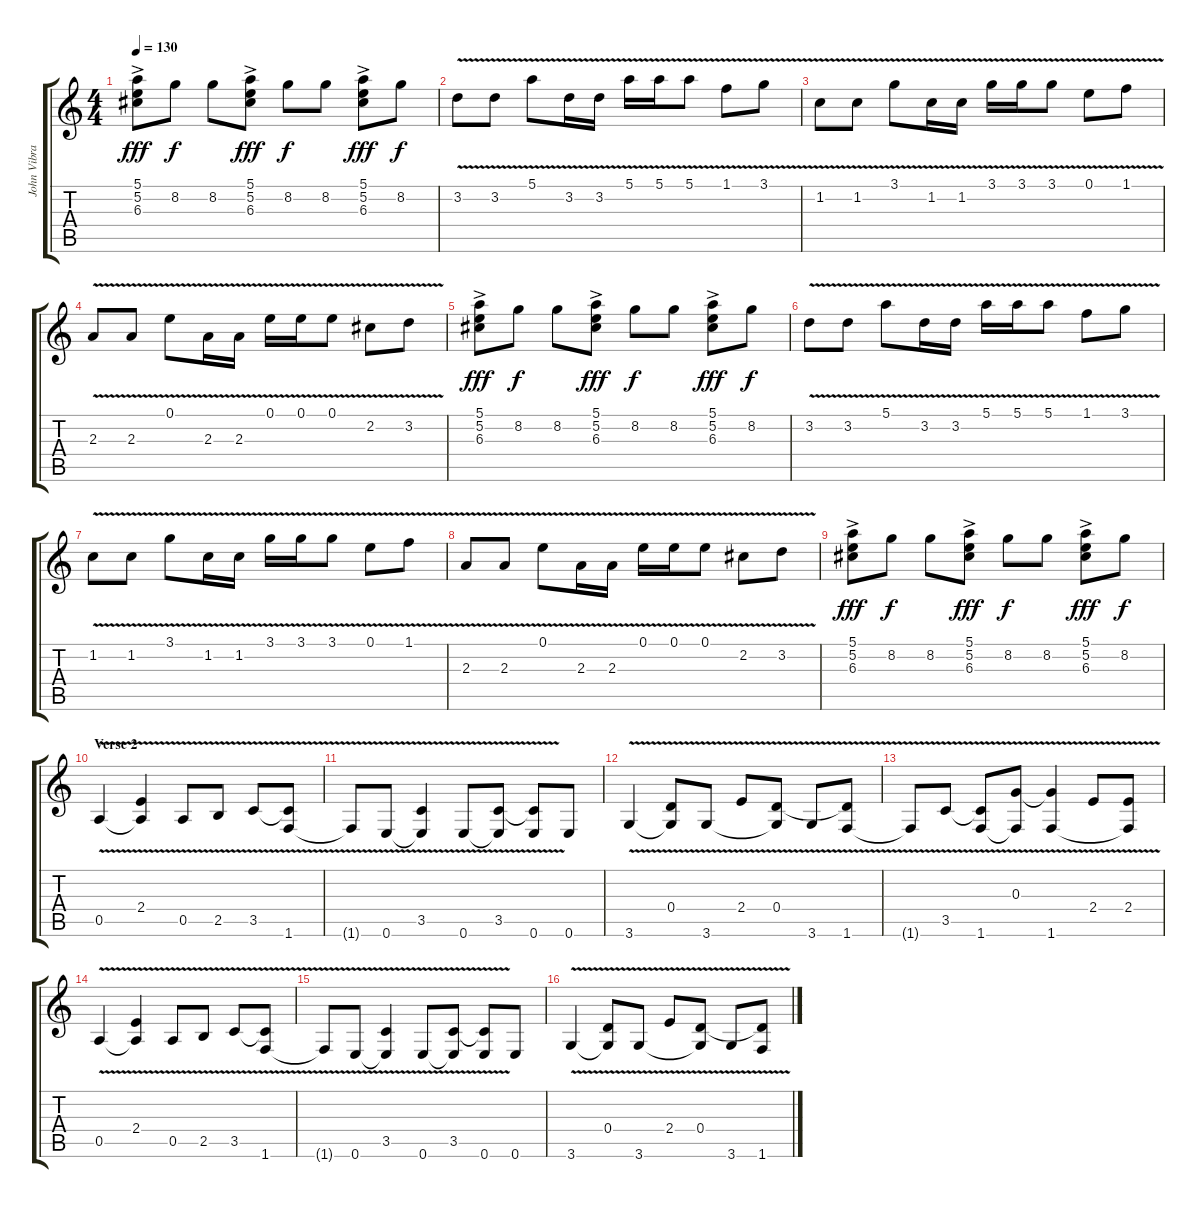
\track ("John Vibrato" "John Vibra") {instrument acousticguitarsteel}
\staff {score tabs}
\tuning (E4 B3 G3 D3 A2 E2) {hide}
\ts (4 4)
\tempo 130
\clef g2
\ks c
(5.1{ac} 5.2{ac} 6.3{ac}).8{dy fff} 8.2.8{dy f} 8.2.8 (5.1{ac} 5.2{ac} 6.3{ac}).8{dy fff} 8.2.8{dy f} 8.2.8 (5.1{ac} 5.2{ac} 6.3{ac}).8{dy fff} 8.2.8{dy f} |
3.2{v}.8 3.2{v}.8 5.1{v}.8 3.2{v}.16 3.2{v}.16 5.1{v}.16 5.1{v}.16 5.1{v}.8 1.1{v}.8 3.1{v}.8 |
1.2{v}.8 1.2{v}.8 3.1{v}.8 1.2{v}.16 1.2{v}.16 3.1{v}.16 3.1{v}.16 3.1{v}.8 0.1{v}.8 1.1{v}.8 |
2.3{v}.8 2.3{v}.8 0.1{v}.8 2.3{v}.16 2.3{v}.16 0.1{v}.16 0.1{v}.16 0.1{v}.8 2.2{v}.8 3.2{v}.8 |
(5.1{ac} 5.2{ac} 6.3{ac}).8{dy fff} 8.2.8{dy f} 8.2.8 (5.1{ac} 5.2{ac} 6.3{ac}).8{dy fff} 8.2.8{dy f} 8.2.8 (5.1{ac} 5.2{ac} 6.3{ac}).8{dy fff} 8.2.8{dy f} |
3.2{v}.8 3.2{v}.8 5.1{v}.8 3.2{v}.16 3.2{v}.16 5.1{v}.16 5.1{v}.16 5.1{v}.8 1.1{v}.8 3.1{v}.8 |
1.2{v}.8 1.2{v}.8 3.1{v}.8 1.2{v}.16 1.2{v}.16 3.1{v}.16 3.1{v}.16 3.1{v}.8 0.1{v}.8 1.1{v}.8 |
2.3{v}.8 2.3{v}.8 0.1{v}.8 2.3{v}.16 2.3{v}.16 0.1{v}.16 0.1{v}.16 0.1{v}.8 2.2{v}.8 3.2{v}.8 |
(5.1{ac} 5.2{ac} 6.3{ac}).8{dy fff} 8.2.8{dy f} 8.2.8 (5.1{ac} 5.2{ac} 6.3{ac}).8{dy fff} 8.2.8{dy f} 8.2.8 (5.1{ac} 5.2{ac} 6.3{ac}).8{dy fff} 8.2.8{dy f} |
\section ("" "Verse 2")
0.5{v}.4 (2.4{v} 0.5{t}).4 0.5{v}.8 2.5{v}.8 3.5{v}.8 (3.5{t} 1.6{v}).8 |
1.6{t}.8 0.6{v}.8 (3.5{v} 0.6{t}).4 0.6{v}.8 (3.5{v} 0.6{t}).8 (3.5{t} 0.6{v}).8 0.6.8 |
3.6{v}.4 (0.4{v} 3.6{t}).8 3.6{v}.8 2.4{v}.8 (0.4{v} 3.6{t}).8 3.6{v}.8 (0.4{t} 1.6{v}).8 |
1.6{t}.8 3.5{v}.8 (3.5{t} 1.6{v}).8 (0.3{v} 1.6{t}).8 (0.3{t} 1.6{v}).4 2.4{v}.8 (2.4{v} 1.6{t}).8 |
0.5{v}.4 (2.4{v} 0.5{t}).4 0.5{v}.8 2.5{v}.8 3.5{v}.8 (3.5{t} 1.6{v}).8 |
1.6{t}.8 0.6{v}.8 (3.5{v} 0.6{t}).4 0.6{v}.8 (3.5{v} 0.6{t}).8 (3.5{t} 0.6{v}).8 0.6.8 |
3.6{v}.4 (0.4{v} 3.6{t}).8 3.6{v}.8 2.4{v}.8 (0.4{v} 3.6{t}).8 3.6{v}.8 (0.4{t} 1.6{v}).8
